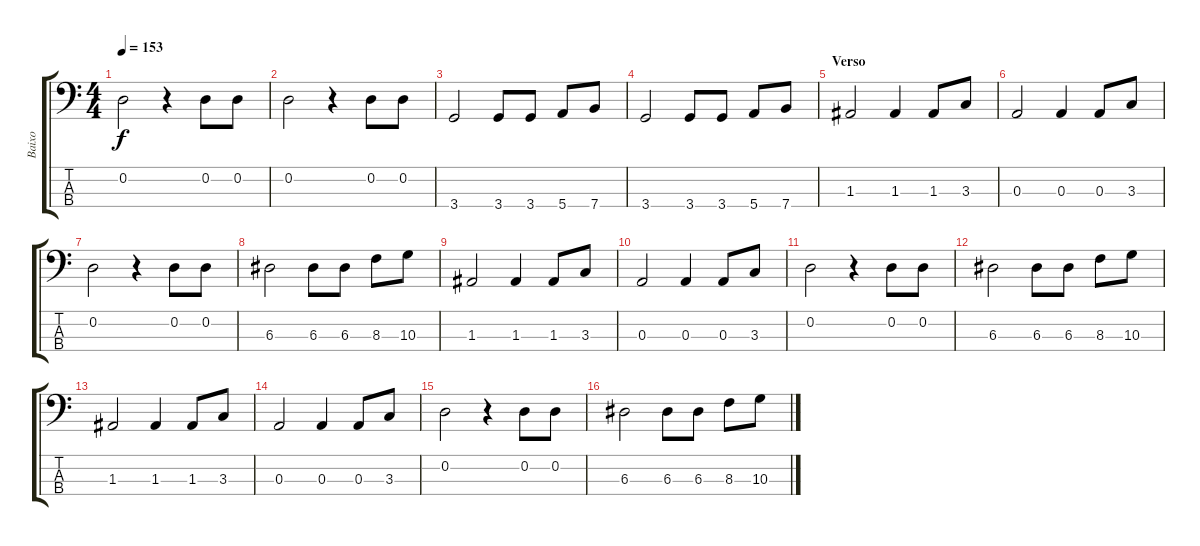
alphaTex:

\track ("Baixo" "Baixo") {instrument electricbassfinger}
\staff {score tabs}
\tuning (G2 D2 A1 E1) {hide}
\ts (4 4)
\tempo 153
\clef f4
\ks c
0.2.2{dy f} r.4 0.2.8 0.2.8 |
0.2.2 r.4 0.2.8 0.2.8 |
3.4.2 3.4.8 3.4.8 5.4.8 7.4.8 |
3.4.2 3.4.8 3.4.8 5.4.8 7.4.8 |
\section ("" "Verso")
1.3.2 1.3.4 1.3.8 3.3.8 |
0.3.2 0.3.4 0.3.8 3.3.8 |
0.2.2 r.4 0.2.8 0.2.8 |
6.3.2 6.3.8 6.3.8 8.3.8 10.3.8 |
1.3.2 1.3.4 1.3.8 3.3.8 |
0.3.2 0.3.4 0.3.8 3.3.8 |
0.2.2 r.4 0.2.8 0.2.8 |
6.3.2 6.3.8 6.3.8 8.3.8 10.3.8 |
1.3.2 1.3.4 1.3.8 3.3.8 |
0.3.2 0.3.4 0.3.8 3.3.8 |
0.2.2 r.4 0.2.8 0.2.8 |
6.3.2 6.3.8 6.3.8 8.3.8 10.3.8
